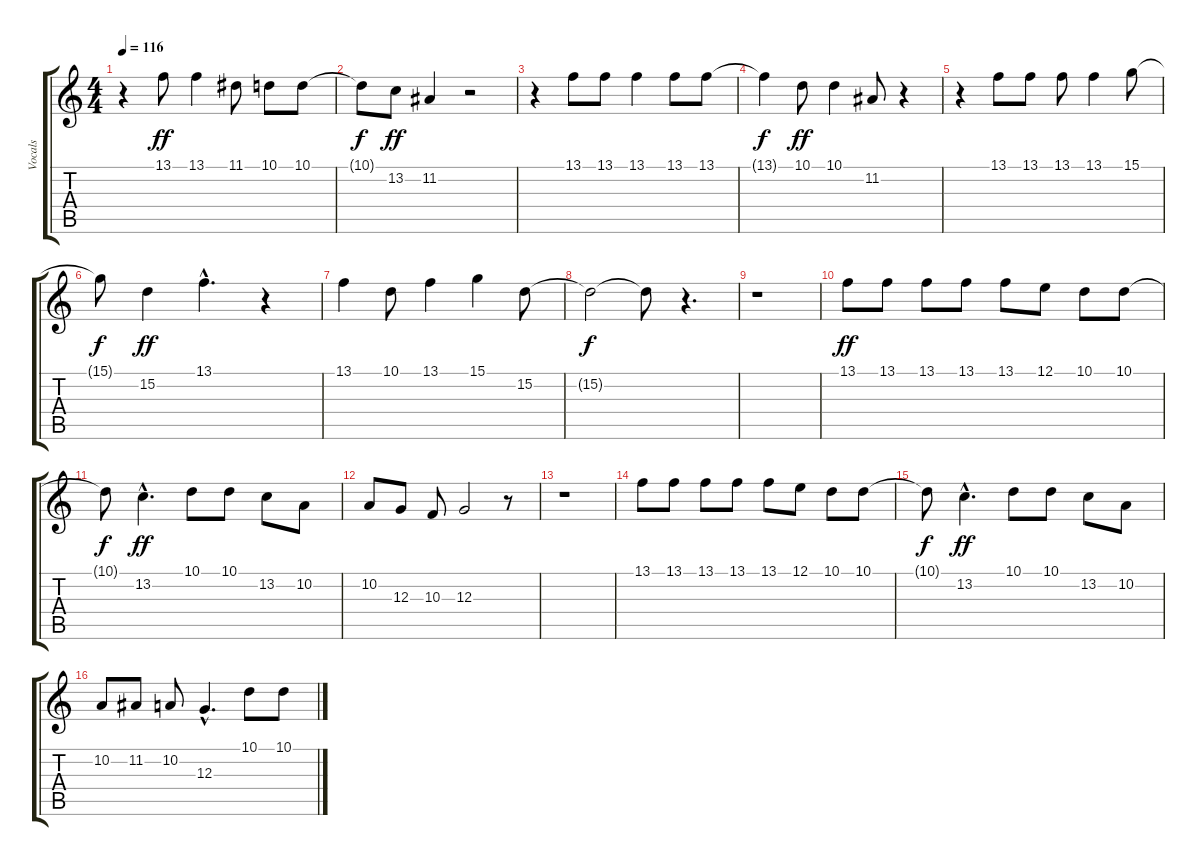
\track ("Vocals" "Vocals") {instrument lead3calliope}
\staff {score tabs}
\tuning (E4 B3 G3 D3 A2 E2) {hide}
\ts (4 4)
\tempo 116
\clef g2
\ks c
r.4{dy ff} 13.1.8 13.1.4 11.1.8 10.1.8 10.1.8 |
10.1{t}.8{dy f} 13.2.8{dy ff} 11.2.4 r.2 |
r.4 13.1.8 13.1.8 13.1.4 13.1.8 13.1.8 |
13.1{t}.4{dy f} 10.1.8{dy ff} 10.1.4 11.2.8 r.4 |
r.4 13.1.8 13.1.8 13.1.8 13.1.4 15.1.8 |
15.1{t}.8{dy f} 15.2.4{dy ff} 13.1{hac}.4{d} r.4 |
13.1.4 10.1.8 13.1.4 15.1.4 15.2.8 |
15.2{t}.2{dy f} 15.2{t}.8 r.4{d} |
r.1 |
13.1.8{dy ff} 13.1.8 13.1.8 13.1.8 13.1.8 12.1.8 10.1.8 10.1.8 |
10.1{t}.8{dy f} 13.2{hac}.4{d dy ff} 10.1.8 10.1.8 13.2.8 10.2.8 |
10.2.8 12.3.8 10.3.8 12.3.2 r.8 |
r.1 |
13.1.8 13.1.8 13.1.8 13.1.8 13.1.8 12.1.8 10.1.8 10.1.8 |
10.1{t}.8{dy f} 13.2{hac}.4{d dy ff} 10.1.8 10.1.8 13.2.8 10.2.8 |
10.2.8 11.2.8 10.2.8 12.3{hac}.4{d} 10.1.8 10.1.8
